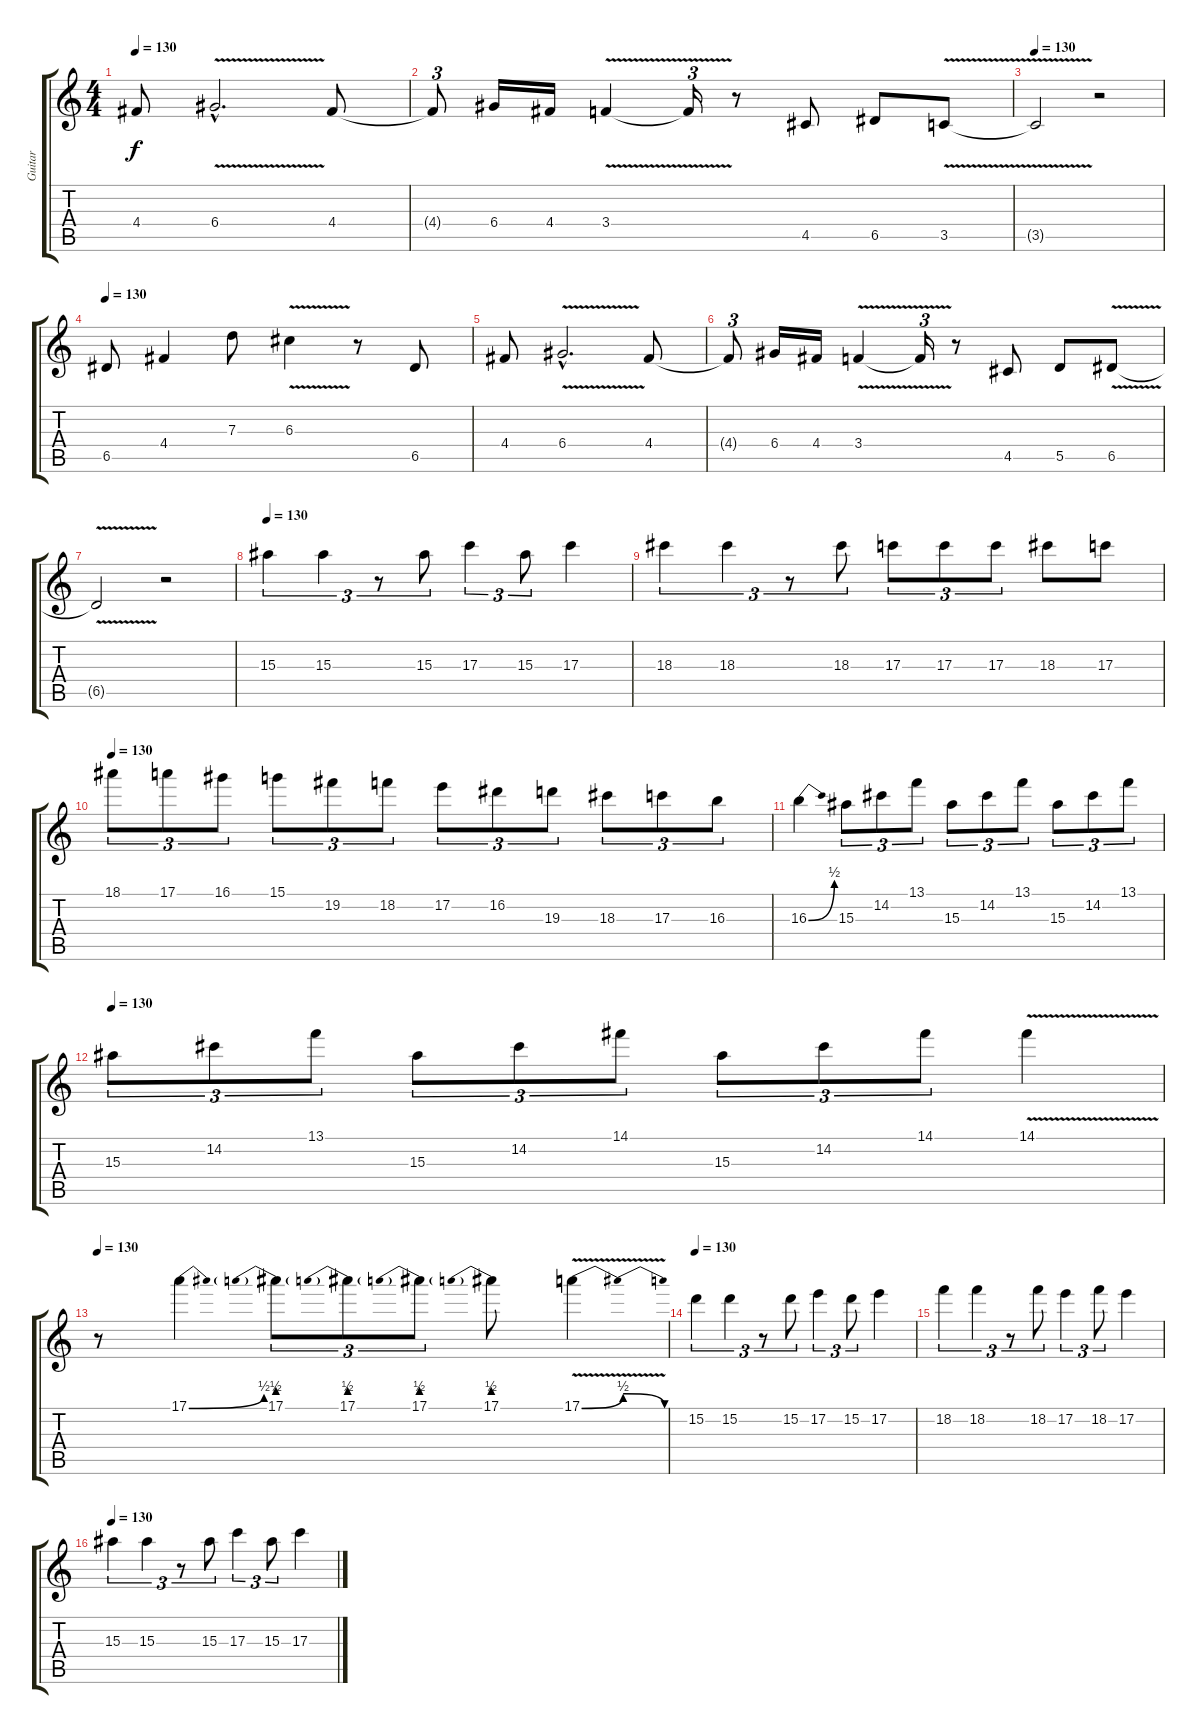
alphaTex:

\track ("Guitar" "Guitar") {instrument distortionguitar}
\staff {score tabs}
\tuning (E4 B3 G3 D3 A2 E2) {hide}
\ts (4 4)
\tempo 130
\clef g2
\ks c
4.4.8{dy f} 6.4{v hac}.2{d} 4.4.8 |
4.4{t}.8{tu (3 2)} 6.4.16 4.4.16 3.4{v}.4 3.4{t}.16{tu (3 2)} r.8 4.5.8 6.5.8 3.5{v}.8 |
\tempo 130
3.5{v t}.2 r.2 |
\tempo 130
6.5.8 4.4.4 7.3.8 6.3{v}.4 r.8 6.5.8 |
4.4.8 6.4{v hac}.2{d} 4.4.8 |
4.4{t}.8{tu (3 2)} 6.4.16 4.4.16 3.4{v}.4 3.4{t}.16{tu (3 2)} r.8 4.5.8 5.5.8 6.5{v}.8 |
6.5{t}.2 r.2 |
\tempo 130
15.3.4{tu (3 2)} 15.3.4{tu (3 2)} r.8{tu (3 2)} 15.3.8{tu (3 2)} 17.3.4{tu (3 2)} 15.3.8{tu (3 2)} 17.3.4 |
18.3.4{tu (3 2)} 18.3.4{tu (3 2)} r.8{tu (3 2)} 18.3.8{tu (3 2)} 17.3.8{tu (3 2)} 17.3.8{tu (3 2)} 17.3.8{tu (3 2)} 18.3.8 17.3.8 |
\tempo 130
18.1.8{tu (3 2)} 17.1.8{tu (3 2)} 16.1.8{tu (3 2)} 15.1.8{tu (3 2)} 19.2.8{tu (3 2)} 18.2.8{tu (3 2)} 17.2.8{tu (3 2)} 16.2.8{tu (3 2)} 19.3.8{tu (3 2)} 18.3.8{tu (3 2)} 17.3.8{tu (3 2)} 16.3.8{tu (3 2)} |
16.3{be (bend 0 0 60 2)}.4 15.3.8{tu (3 2)} 14.2.8{tu (3 2)} 13.1.8{tu (3 2)} 15.3.8{tu (3 2)} 14.2.8{tu (3 2)} 13.1.8{tu (3 2)} 15.3.8{tu (3 2)} 14.2.8{tu (3 2)} 13.1.8{tu (3 2)} |
\tempo 130
15.3.8{tu (3 2)} 14.2.8{tu (3 2)} 13.1.8{tu (3 2)} 15.3.8{tu (3 2)} 14.2.8{tu (3 2)} 14.1.8{tu (3 2)} 15.3.8{tu (3 2)} 14.2.8{tu (3 2)} 14.1.8{tu (3 2)} 14.1{v}.4 |
\tempo 130
r.8 17.1{be (bend 0 0 60 2)}.4 17.1{be (prebend 0 2 60 2)}.8{tu (3 2)} 17.1{be (prebend 0 2 60 2)}.8{tu (3 2)} 17.1{be (prebend 0 2 60 2)}.8{tu (3 2)} 17.1{be (prebend 0 2 60 2)}.8 17.1{be (bendrelease 0 0 30 2 45 2 60 0) v}.4 |
\tempo 130
15.2.4{tu (3 2)} 15.2.4{tu (3 2)} r.8{tu (3 2)} 15.2.8{tu (3 2)} 17.2.4{tu (3 2)} 15.2.8{tu (3 2)} 17.2.4 |
18.2.4{tu (3 2)} 18.2.4{tu (3 2)} r.8{tu (3 2)} 18.2.8{tu (3 2)} 17.2.4{tu (3 2)} 18.2.8{tu (3 2)} 17.2.4 |
\tempo 130
15.3.4{tu (3 2)} 15.3.4{tu (3 2)} r.8{tu (3 2)} 15.3.8{tu (3 2)} 17.3.4{tu (3 2)} 15.3.8{tu (3 2)} 17.3.4
